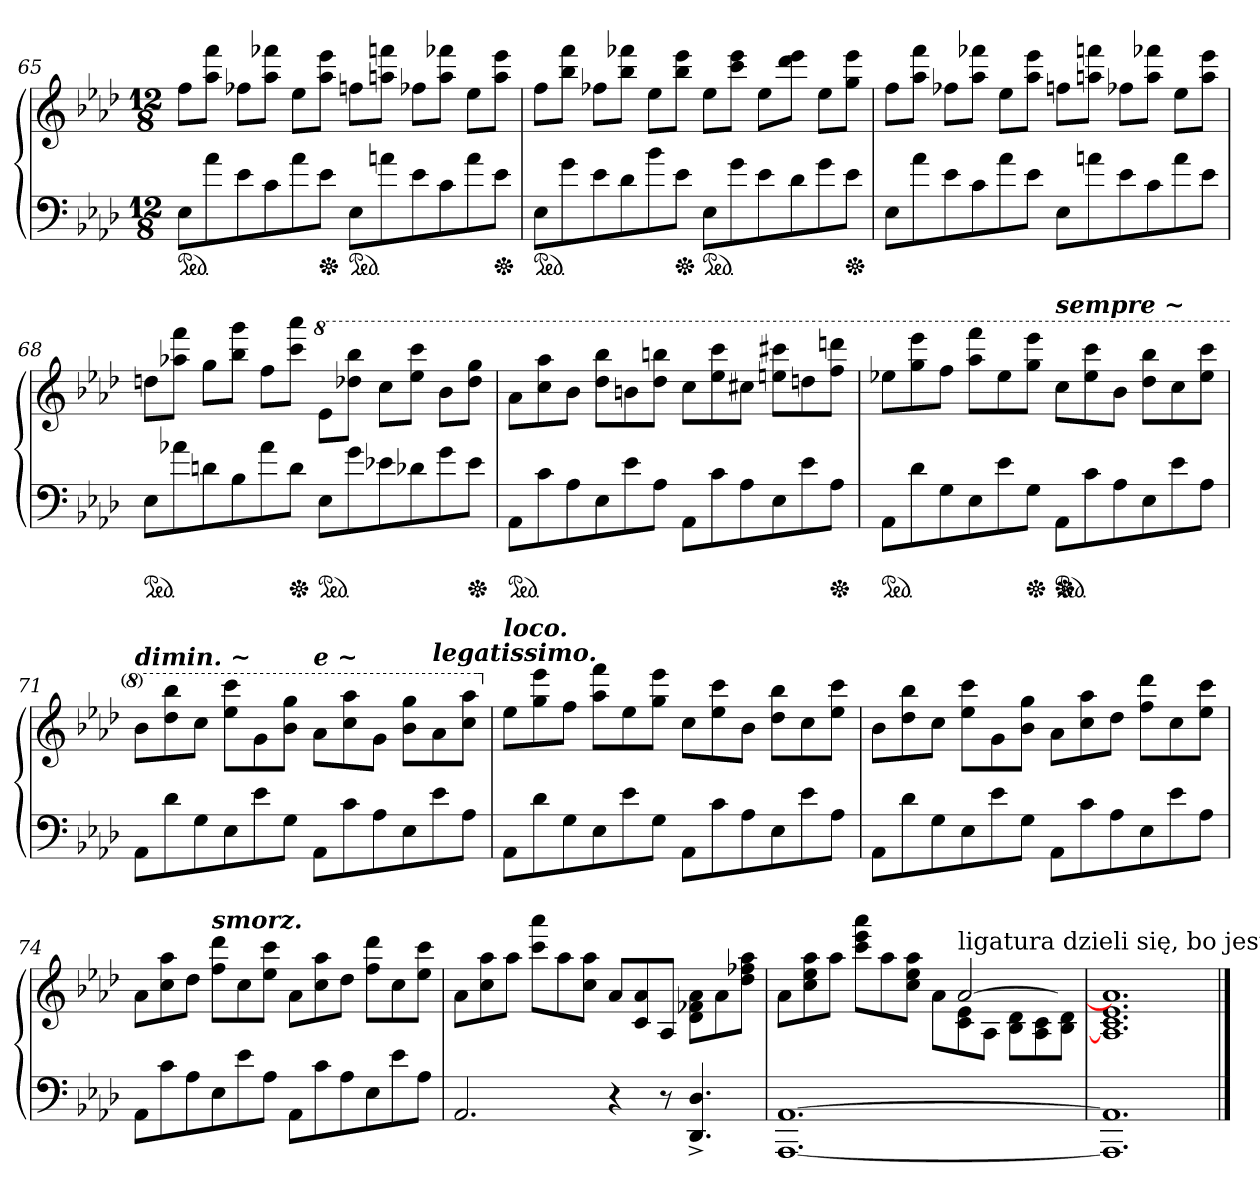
**kern	**kern
*part1	*part1
*staff2	*staff1
*clefF4	*clefG2
*k[b-e-a-d-]	*k[b-e-a-d-]
*M12/8	*M12/8
*ped	*
=65	=65
8E-L	8ffL
8a-	8aa- 8fffJ
8e-	8ff-XL
8c	8aa- 8fff-XJ
8a-	8ee-L
*Xped	*
8e-J	8aa- 8eee-J
*ped	*
8E-L	8ffnL
8an	8aan 8fffnJ
8e-	8ff-XL
8c	8aa 8fff-XJ
8a	8ee-L
*Xped	*
8e-J	8aa 8eee-J
=66	=66
*ped	*
8E-L	8ffL
8g	8bb- 8fffJ
8e-	8ff-XL
8d-	8bb- 8fff-XJ
8b-	8ee-L
*Xped	*
8e-J	8bb- 8eee-J
*ped	*
8E-L	8ee-L
8g	8ccc 8eee-J
8e-	8ee-L
8d-	8ddd- 8eee-J
8g	8ee-L
*Xped	*
8e-J	8gg 8eee-J
=67	=67
8E-L	8ffL
8a-	8aa- 8fffJ
8e-	8ff-XL
8c	8aa- 8fff-XJ
8a-	8ee-L
8e-J	8aa- 8eee-J
8E-L	8ffnL
8an	8aan 8fffnJ
8e-	8ff-XL
8c	8aa 8fff-XJ
8a	8ee-L
8e-J	8aa 8eee-J
=68	=68
*ped	*
8E-L	8ddnL
8a-X	8aa-X 8fffJ
8dn	8ggL
8B-	8bb- 8gggJ
8a-	8ffL
*Xped	*
8dJ	8ccc 8aaa-J
*	*8va
*ped	*
8E-L	8ee-L
8g	8ddd-X 8bbb-J
8e-X	8cccL
8d-X	8eee- 8ccccJ
8g	8bb-L
*Xped	*
8e-J	8ddd- 8gggJ
=69	=69
*ped	*
8AA-L	8aa-L
8c	8ccc 8aaa-
8A-	8bb-J
8E-	8ddd- 8bbb-L
8e-	8bbn
8A-J	8ddd- 8bbbnJ
8AA-L	8cccL
8c	8eee- 8cccc
8A-	8ccc#XJ
8E-	8eeen 8cccc#XL
8e-	8dddn
*Xped	*
8A-J	8fff 8ddddnJ
=70	=70
*ped	*
8AA-L	8eee-XL
8d-	8ggg 8eeee-
8G	8fffJ
8E-	8aaa- 8ffffL
8e-	8eee-
*Xped	*
8GJ	8ggg 8eeee-J
!	!LO:TX:a:Bi:t=sempre ~
*ped	*
*Xped	*
8AA-L	8cccL
8c	8eee- 8cccc
8A-	8bb-J
8E-	8ddd- 8bbb-L
8e-	8ccc
8A-J	8eee- 8ccccJ
=71	=71
!	!LO:TX:a:Bi:t=dimin. ~
8AA-L	8bb-L
8d-	8ddd- 8bbb-
8G	8cccJ
8E-	8eee- 8ccccL
8e-	8gg
8GJ	8bb- 8gggJ
!	!LO:TX:a:Bi:t=e  ~
8AA-L	8aa-L
8c	8ccc 8aaa-
8A-	8ggJ
8E-	8bb- 8gggL
!	!LO:TX:a:Bi:t=legatissimo.
8e-	8aa-
8A-J	8ccc 8aaa-J
=72	=72
*	*X8va
!	!LO:TX:a:Bi:t=loco.
8AA-L	8ee-L
8d-	8gg 8eee-
8G	8ffJ
8E-	8aa- 8fffL
8e-	8ee-
8GJ	8gg 8eee-J
8AA-L	8ccL
8c	8ee- 8ccc
8A-	8b-J
8E-	8dd- 8bb-L
8e-	8cc
8A-J	8ee- 8cccJ
=73	=73
8AA-L	8b-L
8d-	8dd- 8bb-
8G	8ccJ
8E-	8ee- 8cccL
8e-	8g
8GJ	8b- 8ggJ
8AA-L	8a-L
8c	8cc 8aa-
8A-	8dd-J
8E-	8ff 8ddd-L
8e-	8cc
8A-J	8ee- 8cccJ
=74	=74
8AA-L	8a-L
8c	8cc 8aa-
8A-	8dd-J
!	!LO:TX:a:Bi:t=smorz.
8E-	8ff 8ddd-L
8e-	8cc
8A-J	8ee- 8cccJ
8AA-L	8a-L
8c	8cc 8aa-
8A-	8dd-J
8E-	8ff 8ddd-L
8e-	8cc
8A-J	8ee- 8cccJ
=75	=75
2.AA-	8a-L
.	8cc 8aa-
.	8aa-J
.	8ccc 8aaa-L
.	8aa-
.	8cc 8aa-J
4r	8a-L
.	8c 8a-
8r	8A-J
4.DD-^ 4.D-^	8d- 8f-X 8a-L
.	8a-
.	8dd- 8ff-X 8aa-J
=76	=76
*	*^
[1.AAA- [1.AA-	8a-\L	2.rAyy
.	8cc 8ee- 8aa-	.
.	8aa-J	.
.	8ccc 8eee- 8aaa-L	.
.	8aa-	.
.	8cc 8ee- 8aa-J	.
.	8rddyy	8a-L
!	!LO:TX:a:t=ligatura dzieli się, bo jest pauza	!
.	[2a-	8c 8e-
.	.	8A-J
.	.	8B- 8d-L
.	.	8A- 8c
.	8a-yy_	8B- 8d-J
=77	=77	=77
1.AAA-]\ 1.AA-]\	1.a-]	1.A-]/ 1.c/ 1.e-/
*	*v	*v
==	==
*-	*-
